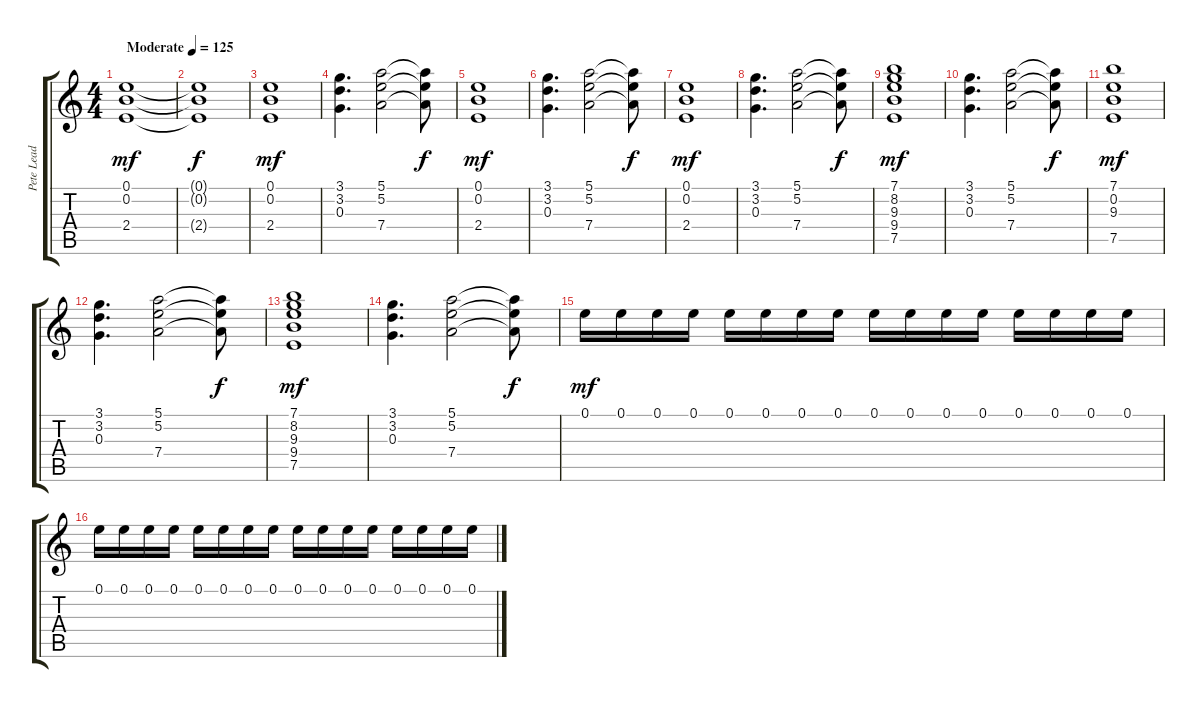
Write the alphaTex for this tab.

\track ("Pete Lead" "Pete Lead") {instrument overdrivenguitar}
\staff {score tabs}
\tuning (E4 B3 G3 D3 A2 E2) {hide}
\ts (4 4)
\tempo (125 "Moderate")
\clef g2
\ks c
(0.1 0.2 2.4).1{dy mf instrument overdrivenguitar} |
(0.1{t} 0.2{t} 2.4{t}).1{dy f} |
(0.1 0.2 2.4).1{dy mf} |
(3.1 3.2 0.3).4{d} (5.1 5.2 7.4).2 (5.1{t} 5.2{t} 7.4{t}).8{dy f} |
(0.1 0.2 2.4).1{dy mf} |
(3.1 3.2 0.3).4{d} (5.1 5.2 7.4).2 (5.1{t} 5.2{t} 7.4{t}).8{dy f} |
(0.1 0.2 2.4).1{dy mf} |
(3.1 3.2 0.3).4{d} (5.1 5.2 7.4).2 (5.1{t} 5.2{t} 7.4{t}).8{dy f} |
(7.1 8.2 9.3 9.4 7.5).1{dy mf} |
(3.1 3.2 0.3).4{d} (5.1 5.2 7.4).2 (5.1{t} 5.2{t} 7.4{t}).8{dy f} |
(7.1 0.2 9.3 7.5).1{dy mf} |
(3.1 3.2 0.3).4{d} (5.1 5.2 7.4).2 (5.1{t} 5.2{t} 7.4{t}).8{dy f} |
(7.1 8.2 9.3 9.4 7.5).1{dy mf} |
(3.1 3.2 0.3).4{d} (5.1 5.2 7.4).2 (5.1{t} 5.2{t} 7.4{t}).8{dy f} |
0.1.16{dy mf} 0.1.16 0.1.16 0.1.16 0.1.16 0.1.16 0.1.16 0.1.16 0.1.16 0.1.16 0.1.16 0.1.16 0.1.16 0.1.16 0.1.16 0.1.16 |
0.1.16 0.1.16 0.1.16 0.1.16 0.1.16 0.1.16 0.1.16 0.1.16 0.1.16 0.1.16 0.1.16 0.1.16 0.1.16 0.1.16 0.1.16 0.1.16
